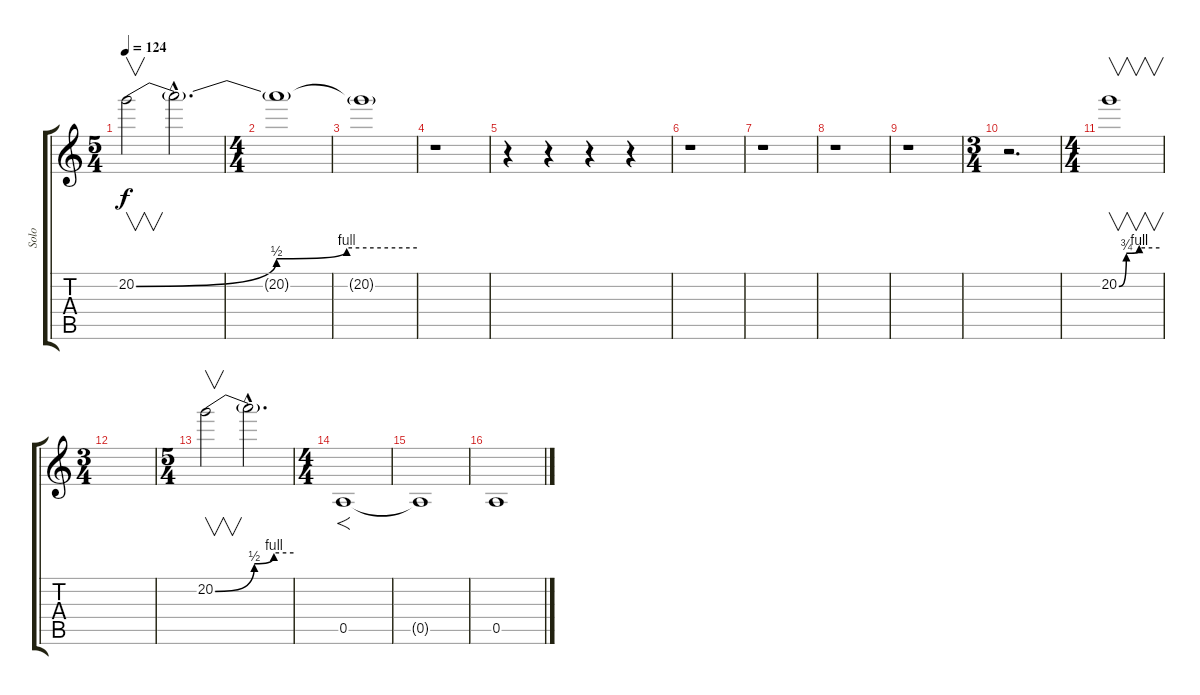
\track ("Solo" "Solo") {instrument overdrivenguitar}
\staff {score tabs}
\tuning (E4 B3 G3 D3 A2 E2) {hide}
\ts (5 4)
\tempo 124
\clef g2
\ks c
20.2{be (custom 0 0 30 2 45 4 60 4)}.2{v dy f} 20.2{hac t}.2{d} |
\ts (4 4)
20.2{t}.1 |
20.2{t}.1 |
r.1 |
r.4 r.4 r.4 r.4 |
r.1 |
r.1 |
r.1 |
r.1 |
\ts (3 4)
r.2{d} |
\ts (4 4)
20.2{be (custom 0 0 11 3 30 4 60 4)}.1{v} |
\ts (3 4)
|
\ts (5 4)
20.2{be (custom 0 0 30 2 45 4 60 4)}.2{v} 20.2{hac t}.2{d} |
\ts (4 4)
0.5.1{f} |
0.5{t}.1 |
0.5.1
